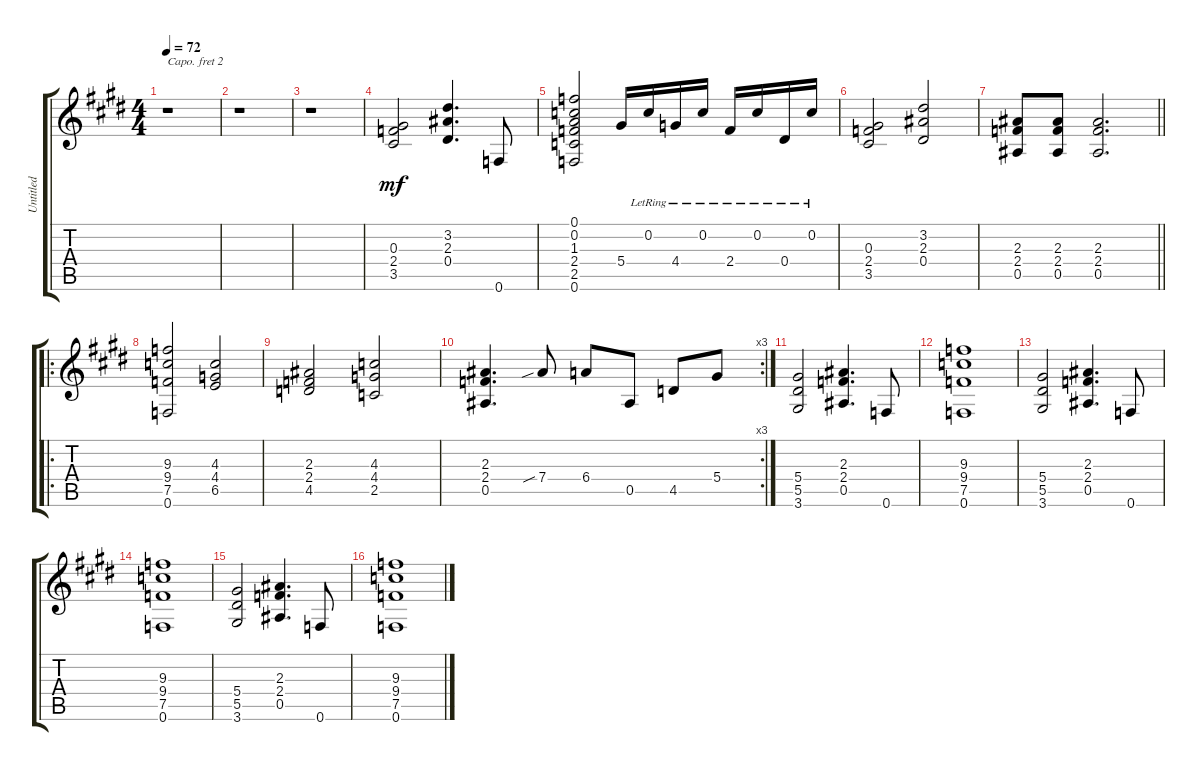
\track ("Untitled" "Untitled") {instrument distortionguitar}
\staff {score tabs}
\capo 2
\tuning (Eb4 Bb3 Gb3 Db3 Ab2 Eb2) {hide}
\ts (4 4)
\tempo 72
\clef g2
\ks c#minor
r.1{dy f} |
\ks e
r.1 |
\ks c#minor
r.1 |
\ks e
(0.3 2.4 3.5).2{dy mf} (3.2 2.3 0.4).4{d} 0.6.8 |
\ks c#minor
(0.1 0.2 1.3 2.4 2.5 0.6).2 5.4.16 0.2{lr}.16 4.4{lr}.16 0.2{lr}.16 2.4{lr}.16 0.2{lr}.16 0.4{lr}.16 0.2{lr}.16 |
(0.3 2.4 3.5).2 (3.2 2.3 0.4).2 |
\barLineRight lightlight
(2.3 2.4 0.5).8 (2.3 2.4 0.5).8 (2.3 2.4 0.5).2{d} |
\ro
\ks e
(9.3 9.4 7.5 0.6).2 (4.3 4.4 6.5).2 |
\ks c#minor
(2.3 2.4 4.5).2 (4.3 4.4 2.5).2 |
\rc 3
(2.3 2.4 0.5).4{d} 7.4{sib}.8 6.4.8 0.5.8 4.5.8 5.4.8 |
\ks e
(5.4 5.5 3.6).2 (2.3 2.4 0.5).4{d} 0.6.8 |
\ks c#minor
(9.3 9.4 7.5 0.6).1 |
(5.4 5.5 3.6).2 (2.3 2.4 0.5).4{d} 0.6.8 |
(9.3 9.4 7.5 0.6).1 |
\ks e
(5.4 5.5 3.6).2 (2.3 2.4 0.5).4{d} 0.6.8 |
\ks c#minor
(9.3 9.4 7.5 0.6).1
